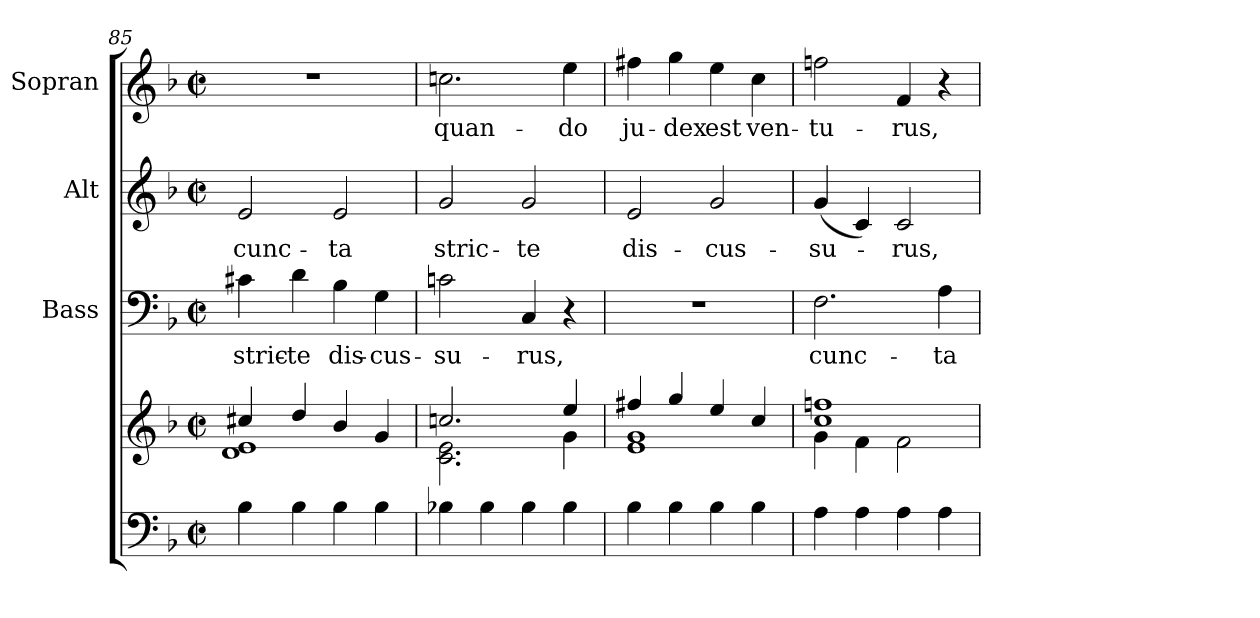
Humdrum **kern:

**kern	**kern	**kern	**text	**kern	**text	**kern	**text
*part4	*part4	*part3	*part3	*part2	*part2	*part1	*part1
*staff5	*staff4	*staff3	*staff3	*staff2	*staff2	*staff1	*staff1
*	*	*I"Bass	*	*I"Alt	*	*I"Sopran	*
*	*	*I'B.	*	*I'A.	*	*I'S.	*
*clefF4	*clefG2	*clefF4	*	*clefG2	*	*clefG2	*
*k[b-]	*k[b-]	*k[b-]	*	*k[b-]	*	*k[b-]	*
*F:	*F:	*F:	*	*F:	*	*F:	*
*M2/2	*M2/2	*M2/2	*	*M2/2	*	*M2/2	*
*met(c|)	*met(c|)	*met(c|)	*	*met(c|)	*	*met(c|)	*
=85	=85	=85	=85	=85	=85	=85	=85
*	*^	*	*	*	*	*	*
!	!	!	!	!LO:LY:b	!	!LO:LY:b	!	!
4B-\	4cc#X/	1d 1e	4c#X\	stric-	2e/	cunc-	1r	.
!	!	!	!	!LO:LY:b	!	!	!	!
4B-\	4dd/	.	4d\	-te	.	.	.	.
!	!	!	!	!LO:LY:b	!	!LO:LY:b	!	!
4B-\	4b-/	.	4B-\	dis-	2e/	-ta	.	.
!	!	!	!	!LO:LY:b	!	!	!	!
4B-\	4g/	.	4G\	-cus-	.	.	.	.
=86	=86	=86	=86	=86	=86	=86	=86	=86
!	!	!	!	!LO:LY:b	!	!LO:LY:b	!	!LO:LY:b
4B-X\	2.ccn/	2.c\ 2.e\	2cn\	-su-	2g/	stric-	2.ccn\	quan-
4B-\	.	.	.	.	.	.	.	.
!	!	!	!	!LO:LY:b	!	!LO:LY:b	!	!
4B-\	.	.	4C/	-rus,	2g/	-te	.	.
!	!	!	!	!	!	!	!	!LO:LY:b
4B-\	4ee/	4g\	4r	.	.	.	4ee\	-do
!!LO:LB:g=z
=87	=87	=87	=87	=87	=87	=87	=87	=87
!	!	!	!	!	!	!LO:LY:b	!	!LO:LY:b
4B-\	4ff#X/	1e 1g	1r	.	2e/	dis-	4ff#X\	ju-
!	!	!	!	!	!	!	!	!LO:LY:b
4B-\	4gg/	.	.	.	.	.	4gg\	-dex
!	!	!	!	!	!	!LO:LY:b	!	!LO:LY:b
4B-\	4ee/	.	.	.	2g/	-cus-	4ee\	est
!	!	!	!	!	!	!	!	!LO:LY:b
4B-\	4cc/	.	.	.	.	.	4cc\	ven-
=88	=88	=88	=88	=88	=88	=88	=88	=88
!	!	!	!	!LO:LY:b	!	!LO:LY:b	!	!LO:LY:b
4A\	1cc 1ffn	4g\	2.F\	cunc-	(<4g/	-su-	2ffn\	-tu-
4A\	.	4f\	.	.	4c/)	.	.	.
!	!	!	!	!	!	!LO:LY:b	!	!LO:LY:b
4A\	.	2f\	.	.	2c/	-rus,	4f/	-rus,
!	!	!	!	!LO:LY:b	!	!	!	!
4A\	.	.	4A\	-ta	.	.	4r	.
*	*v	*v	*	*	*	*	*	*
=	=	=	=	=	=	=	=
*-	*-	*-	*-	*-	*-	*-	*-
